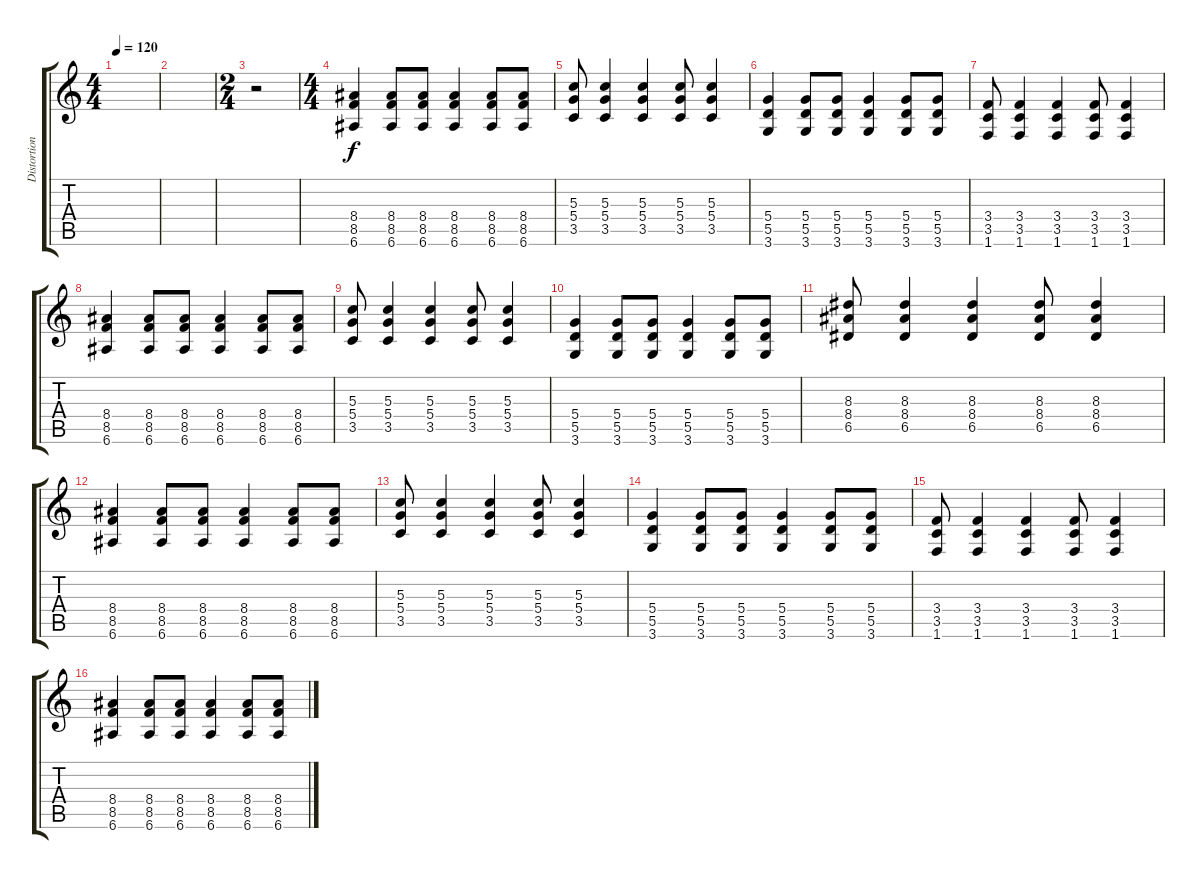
\track ("Distortion Guitar" "Distortion") {instrument distortionguitar}
\staff {score tabs}
\tuning (E4 B3 G3 D3 A2 E2) {hide}
\ts (4 4)
\tempo 120
\clef g2
\ks c
|
|
\ts (2 4)
r.2 |
\ts (4 4)
(8.4 8.5 6.6).4 (8.4 8.5 6.6).8 (8.4 8.5 6.6).8 (8.4 8.5 6.6).4 (8.4 8.5 6.6).8 (8.4 8.5 6.6).8 |
(5.3 5.4 3.5).8 (5.3 5.4 3.5).4 (5.3 5.4 3.5).4 (5.3 5.4 3.5).8 (5.3 5.4 3.5).4 |
(5.4 5.5 3.6).4 (5.4 5.5 3.6).8 (5.4 5.5 3.6).8 (5.4 5.5 3.6).4 (5.4 5.5 3.6).8 (5.4 5.5 3.6).8 |
(3.4 3.5 1.6).8 (3.4 3.5 1.6).4 (3.4 3.5 1.6).4 (3.4 3.5 1.6).8 (3.4 3.5 1.6).4 |
(8.4 8.5 6.6).4 (8.4 8.5 6.6).8 (8.4 8.5 6.6).8 (8.4 8.5 6.6).4 (8.4 8.5 6.6).8 (8.4 8.5 6.6).8 |
(5.3 5.4 3.5).8 (5.3 5.4 3.5).4 (5.3 5.4 3.5).4 (5.3 5.4 3.5).8 (5.3 5.4 3.5).4 |
(5.4 5.5 3.6).4 (5.4 5.5 3.6).8 (5.4 5.5 3.6).8 (5.4 5.5 3.6).4 (5.4 5.5 3.6).8 (5.4 5.5 3.6).8 |
(8.3 8.4 6.5).8 (8.3 8.4 6.5).4 (8.3 8.4 6.5).4 (8.3 8.4 6.5).8 (8.3 8.4 6.5).4 |
(8.4 8.5 6.6).4 (8.4 8.5 6.6).8 (8.4 8.5 6.6).8 (8.4 8.5 6.6).4 (8.4 8.5 6.6).8 (8.4 8.5 6.6).8 |
(5.3 5.4 3.5).8 (5.3 5.4 3.5).4 (5.3 5.4 3.5).4 (5.3 5.4 3.5).8 (5.3 5.4 3.5).4 |
(5.4 5.5 3.6).4 (5.4 5.5 3.6).8 (5.4 5.5 3.6).8 (5.4 5.5 3.6).4 (5.4 5.5 3.6).8 (5.4 5.5 3.6).8 |
(3.4 3.5 1.6).8 (3.4 3.5 1.6).4 (3.4 3.5 1.6).4 (3.4 3.5 1.6).8 (3.4 3.5 1.6).4 |
(8.4 8.5 6.6).4 (8.4 8.5 6.6).8 (8.4 8.5 6.6).8 (8.4 8.5 6.6).4 (8.4 8.5 6.6).8 (8.4 8.5 6.6).8
